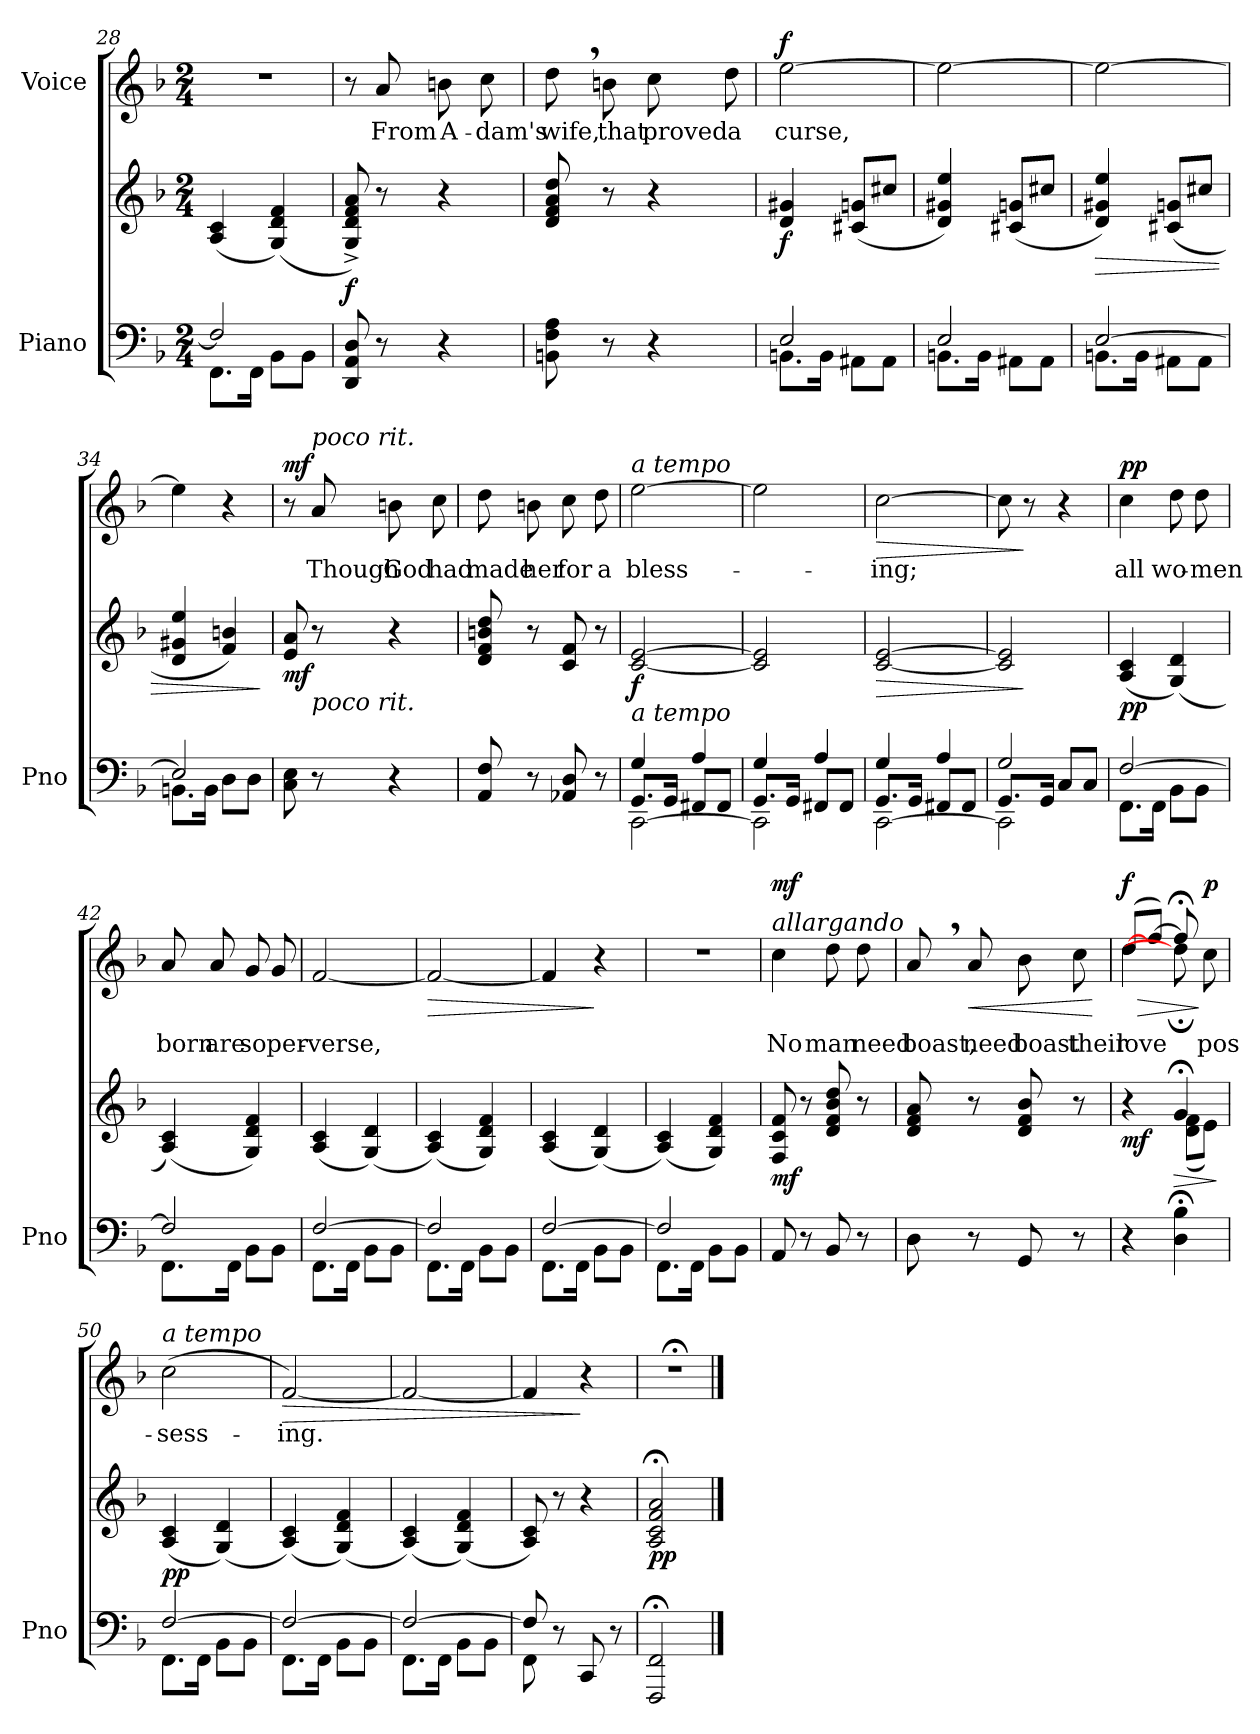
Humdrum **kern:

**kern	**kern	**dynam	**kern	**text	**dynam
*part2	*part2	*part2	*part1	*part1	*part1
*staff3	*staff2	*staff2/3	*staff1	*staff1	*staff1
*I"Piano	*	*	*I"Voice	*	*
*I'Pno	*	*	*	*	*
*clefF4	*clefG2	*	*clefG2	*	*
*k[b-]	*k[b-]	*	*k[b-]	*	*
*M2/4	*M2/4	*	*M2/4	*	*
=28	=28	=28	=28	=28	=28
*^	*	*	*	*	*
2F/]	8.FF\L	(4A/ 4c/	.	2r	.	.
.	16FF\Jk	.	.	.	.	.
.	8BB-\L	(4G/ 4d/ 4f/)	.	.	.	.
.	8BB-\J	.	.	.	.	.
=29	=29	=29	=29	=29	=29	=29
!	!	!	!LO:DY:b	!	!	!LO:DY:a
!	!	!	!	!	!	!LO:DY:n=1:a
*v	*v	*	*	*	*	*
8DD/ 8AA/ 8D/	8G/^> 8d/^> 8f/^> 8a/^>)	f	8r	.	f other-dynamics
!	!	!	!	!LO:LY:b	!
8r	8r	.	8a/	From	.
!	!	!	!	!LO:LY:b	!
4r	4r	.	8bn\	A-	.
!	!	!	!	!LO:LY:b	!
.	.	.	8cc\	-dam's	.
=30	=30	=30	=30	=30	=30
!	!	!	!	!LO:LY:b	!
8BBn\ 8F\ 8A\	8d/ 8f/ 8a/ 8dd/	.	8dd,\	wife,	.
!	!	!	!	!LO:LY:b	!
8r	8r	.	8bn\	that	.
!	!	!	!	!LO:LY:b	!
4r	4r	.	8cc\	proved	.
!	!	!	!	!LO:LY:b	!
.	.	.	8dd\	a	.
!!LO:LB:g=z
=31	=31	=31	=31	=31	=31
*^	*	*	*	*	*
!	!	!	!LO:DY:b	!	!LO:LY:b	!LO:DY:a
2E/	8.BBn\L	4d/ 4g#X/	f	[2ee\	curse,	f
.	16BB\Jk	.	.	.	.	.
.	8AA#X\L	(>8c#X/ 8gn/L	.	.	.	.
.	8AA#\J	8cc#X/J	.	.	.	.
=32	=32	=32	=32	=32	=32	=32
2E/	8.BBn\L	4d/ 4g#X/ 4ee/)	.	2ee\_	.	.
.	16BB\Jk	.	.	.	.	.
.	8AA#X\L	(>8c#X/ 8gn/L	.	.	.	.
.	8AA#\J	8cc#X/J	.	.	.	.
=33	=33	=33	=33	=33	=33	=33
!	!	!	!LO:HP:b	!	!	!
[2E/	8.BBn\L	4d/ 4g#X/ 4ee/)	>	2ee\_	.	.
.	16BB\Jk	.	.	.	.	.
.	8AA#X\L	(>8c#X/ 8gn/L	.	.	.	.
.	8AA#\J	8cc#X/J	.	.	.	.
=34	=34	=34	=34	=34	=34	=34
2E/]	8.BBn\L	4d/ 4g#X/ 4ee/	.	4ee\]	.	.
.	16BB\Jk	.	.	.	.	.
.	8D\L	4f/ 4bn/)	.	4r	.	.
.	8D\J	.	.	.	.	.
*v	*v	*	*	*	*	*
.	.	]	.	.	.
=35	=35	=35	=35	=35	=35
!	!	!LO:DY:b	!	!	!LO:DY:a
8C\ 8E\	8e/ 8a/	mf	8r	.	mf
!	!	!	!LO:TX:a:i:t=poco rit.	!	!
!	!LO:TX:b:i:t=poco rit.	!	!	!	!
!	!	!	!	!LO:LY:b	!
8r	8r	.	8a/	Though	.
!	!	!	!	!LO:LY:b	!
4r	4r	.	8bn\	God	.
!	!	!	!	!LO:LY:b	!
.	.	.	8cc\	had	.
!!LO:PB:g=z
=36	=36	=36	=36	=36	=36
!	!	!	!	!LO:LY:b	!
8AA/ 8F/	8d/ 8f/ 8bn/ 8dd/	.	8dd\	made	.
!	!	!	!	!LO:LY:b	!
8r	8r	.	8bn\	her	.
!	!	!	!	!LO:LY:b	!
8AA-X/ 8D/	8c/ 8f/	.	8cc\	for	.
!	!	!	!	!LO:LY:b	!
8r	8r	.	8dd\	a	.
=37	=37	=37	=37	=37	=37
*^	*	*	*	*	*
*	*^	*	*	*	*	*
!	!	!	!	!	!LO:TX:a:i:t=a tempo	!	!
!	!	!	!LO:TX:b:i:t=a tempo	!	!	!	!
!	!	!	!	!LO:DY:b	!	!LO:LY:b	!
4G/	8.GG/L	[2CC\	[2c/ [2e/	f	[2ee\	bless-	.
.	16GG/Jk	.	.	.	.	.	.
4A/	8FF#X/L	.	.	.	.	.	.
.	8FF#/J	.	.	.	.	.	.
=38	=38	=38	=38	=38	=38	=38	=38
4G/	8.GG/L	2CC\]	2c/] 2e/]	.	2ee\]	.	.
.	16GG/Jk	.	.	.	.	.	.
4A/	8FF#X/L	.	.	.	.	.	.
.	8FF#/J	.	.	.	.	.	.
=39	=39	=39	=39	=39	=39	=39	=39
!	!	!	!	!LO:HP:b	!	!LO:LY:b	!LO:HP:b
4G/	8.GG/L	[2CC\	[2c/ [2e/	>	[2cc\	-ing;	>
.	16GG/Jk	.	.	.	.	.	.
4A/	8FF#X/L	.	.	.	.	.	.
.	8FF#/J	.	.	.	.	.	.
=40	=40	=40	=40	=40	=40	=40	=40
*	*	*	*^	*	*	*	*
2G/	8.GG/L	2CC\]	2c/] 2e/]	8ryy	.	8cc\]	.	.
.	.	.	.	4.ryy	]	8r	.	]
.	16GG/Jk	.	.	.	.	.	.	.
.	8C/L	.	.	.	.	4r	.	.
.	8C/J	.	.	.	.	.	.	.
*	*v	*v	*	*	*	*	*	*
*	*	*v	*v	*	*	*	*
!!LO:LB:g=z
=41	=41	=41	=41	=41	=41	=41
!	!	!	!LO:DY:b	!	!LO:LY:b	!LO:DY:a
[2F/	8.FF\L	(4A/ 4c/	pp	4cc\	all	pp
.	16FF\Jk	.	.	.	.	.
!	!	!	!	!	!LO:LY:b	!
.	8BB-\L	(4G/ 4d/)	.	8dd\	wo-	.
!	!	!	!	!	!LO:LY:b	!
.	8BB-\J	.	.	8dd\	-men	.
=42	=42	=42	=42	=42	=42	=42
!	!	!	!	!	!LO:LY:b	!
2F/]	8.FF\L	(4A/ 4c/)	.	8a/	born	.
!	!	!	!	!	!LO:LY:b	!
.	.	.	.	8a/	are	.
.	16FF\Jk	.	.	.	.	.
!	!	!	!	!	!LO:LY:b	!
.	8BB-\L	4G/ 4d/ 4f/)	.	8g/	so	.
!	!	!	!	!	!LO:LY:b	!
.	8BB-\J	.	.	8g/	per-	.
=43	=43	=43	=43	=43	=43	=43
!	!	!	!	!	!LO:LY:b	!
[2F/	8.FF\L	(4A/ 4c/	.	[2f/	-verse,	.
.	16FF\Jk	.	.	.	.	.
.	8BB-\L	(4G/ 4d/)	.	.	.	.
.	8BB-\J	.	.	.	.	.
=44	=44	=44	=44	=44	=44	=44
!	!	!	!	!	!	!LO:HP:b
2F/]	8.FF\L	(4A/ 4c/)	.	2f/_	.	>
.	16FF\Jk	.	.	.	.	.
.	8BB-\L	4G/ 4d/ 4f/)	.	.	.	.
.	8BB-\J	.	.	.	.	.
=45	=45	=45	=45	=45	=45	=45
[2F/	8.FF\L	(4A/ 4c/	.	4f/]	.	.
.	16FF\Jk	.	.	.	.	.
.	8BB-\L	(4G/ 4d/)	.	4r	.	]
.	8BB-\J	.	.	.	.	.
!!LO:LB:g=z
=46	=46	=46	=46	=46	=46	=46
2F/]	8.FF\L	(4A/ 4c/)	.	2r	.	.
.	16FF\Jk	.	.	.	.	.
.	8BB-\L	4G/ 4d/ 4f/)	.	.	.	.
.	8BB-\J	.	.	.	.	.
=47	=47	=47	=47	=47	=47	=47
!	!	!	!	!LO:TX:a:i:t=allargando	!	!
!	!	!	!LO:DY:b	!	!LO:LY:b	!LO:DY:a
*v	*v	*	*	*	*	*
8AA/	8F/ 8c/ 8f/	mf	4cc\	No	mf
8r	8r	.	.	.	.
!	!	!	!	!LO:LY:b	!
8BB-/	8d/ 8f/ 8b-/ 8dd/	.	8dd\	man	.
!	!	!	!	!LO:LY:b	!
8r	8r	.	8dd\	need	.
=48	=48	=48	=48	=48	=48
!	!	!	!	!LO:LY:b	!
8D\	8d/ 8f/ 8a/	.	8a,/	boast,	.
!	!	!	!	!LO:LY:b	!LO:HP:b
8r	8r	.	8a/	need	<
!	!	!	!	!LO:LY:b	!
8GG/	8d/ 8f/ 8b-/	.	8b-\	boast	.
!	!	!	!	!LO:LY:b	!
8r	8r	.	8cc\	their	.
.	.	.	.	.	[
=49	=49	=49	=49	=49	=49
*	*^	*	*	*	*
!	!	!	!LO:DY:b	!	!LO:LY:b	!LO:HP:b
*	*	*	*	*^	*	*
!	!	!	!	!	!	!	!LO:DY:n=1:a
4r	4r	4ryy	mf	([<8dd/L	4dd\	love	> f
.	.	.	.	[8ff/J)	.	.	.
!	!	!	!LO:HP:b	!	!	!	!
4D\; 4B-\;	4g;</	(>8d\ 8f\L	>	8ff;</]	8dd;\]	.	.
!	!	!	!	!	!	!LO:LY:b	!LO:DY:n=2:a
.	.	8e\J)	.	8cc\	8ryy	pos-	] p
*	*v	*v	*	*	*	*	*
*	*	*	*v	*v	*	*
.	.	]	.	.	.
!!LO:LB:g=z
=50	=50	=50	=50	=50	=50
*^	*	*	*	*	*
!	!	!	!	!LO:TX:a:i:t=a tempo	!	!
!	!	!	!LO:DY:b	!	!LO:LY:b	!
[2F/	8.FF\L	(4A/ 4c/	pp	(2cc\	-sess-	.
.	16FF\Jk	.	.	.	.	.
.	8BB-\L	(4G/ 4d/)	.	.	.	.
.	8BB-\J	.	.	.	.	.
=51	=51	=51	=51	=51	=51	=51
!	!	!	!	!	!LO:LY:b	!LO:HP:b
2F/_	8.FF\L	(4A/ 4c/)	.	[2f/)	-ing.	>
.	16FF\Jk	.	.	.	.	.
.	8BB-\L	(4G/ 4d/ 4f/)	.	.	.	.
.	8BB-\J	.	.	.	.	.
=52	=52	=52	=52	=52	=52	=52
2F/_	8.FF\L	(4A/ 4c/)	.	2f/_	.	.
.	16FF\Jk	.	.	.	.	.
.	8BB-\L	(4G/ 4d/ 4f/)	.	.	.	.
.	8BB-\J	.	.	.	.	.
=53	=53	=53	=53	=53	=53	=53
8F/]	8FF\	8A/ 8c/)	.	4f/]	.	.
8r	8ryy	8r	.	.	.	.
8CC/	8ryy	4r	.	4r	.	]
8r	8ryy	.	.	.	.	.
=54	=54	=54	=54	=54	=54	=54
!	!	!	!LO:DY:b	!	!	!
*v	*v	*	*	*	*	*
2FFF/; 2FF/;	2A/;< 2c/;< 2f/;< 2a/;<	pp	2r;<	.	.
==	==	==	==	==	==
*-	*-	*-	*-	*-	*-
